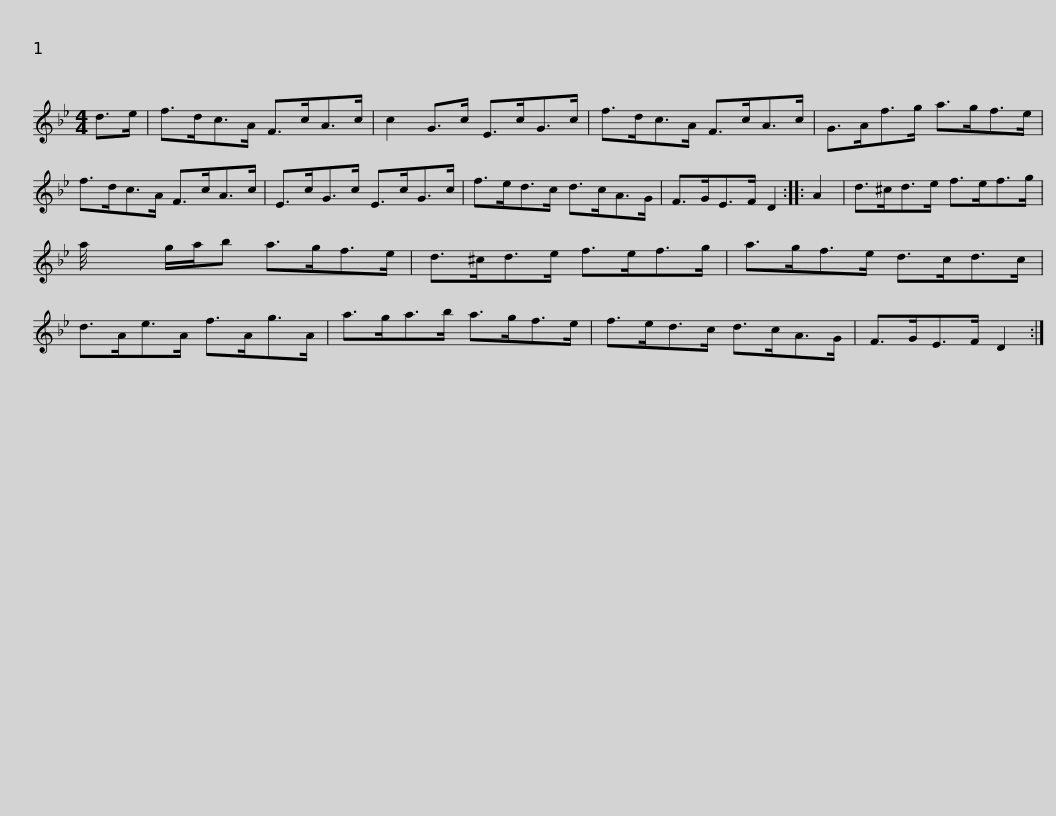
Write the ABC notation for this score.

X:1
L:1/8
M:4/4
I:linebreak $
K:Bb
V:1 treble
V:1
 d>e | f>dc>A F>cA>c | c2 G>c E>cG>c | f>dc>A F>cA>c | G>Af>g a>gf>e |$ %5
 f>dc>A F>cA>c | E>cG>c E>cG>c | f>ed>c d>cA>G | F>GE>F D2 :: A2 |$ %10
 d>^cd>e f>ef>g | a/4 x2 g/a/b a>gf>e | d>^cd>e f>ef>g | a>gf>e d>cd>c |$ d>Ae>A f>Ag>A | %15
 a>ga>b a>gf>e | f>ed>c d>cA>G | F>GE>F D2 :| %18
